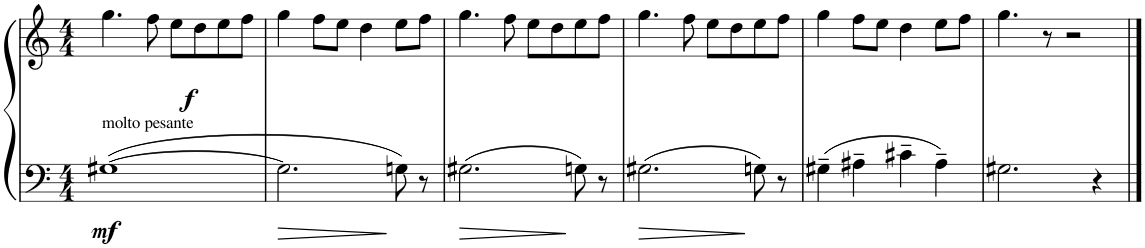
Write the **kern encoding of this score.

**kern	**kern	**dynam
*part1	*part1	*part1
*staff2	*staff1	*staff1/2
*I"Piano	*	*
*I'Pno.	*	*
*clefF4	*clefG2	*
*k[]	*k[]	*
*M4/4	*M4/4	*
=1	=1	=1
!LO:TX:a:t=molto pesante	!	!
!	!	!LO:DY:b=2
!	!	!LO:DY:n=1:b
[1G#X	4.gg\	mf f
.	8ff\	.
.	8ee\L	.
.	8dd\	.
.	8ee\	.
.	8ff\J	.
=2	=2	=2
2.G#\]	4gg\	.
.	8ff\L	.
.	8ee\J	.
.	4dd\	.
8Gn\	8ee\L	.
8r	8ff\J	.
=3	=3	=3
2.G#X\	4.gg\	.
.	8ff\	.
.	8ee\L	.
.	8dd\	.
8Gn\	8ee\	.
8r	8ff\J	.
=4	=4	=4
2.G#X\	4.gg\	.
.	8ff\	.
.	8ee\L	.
.	8dd\	.
8Gn\	8ee\	.
8r	8ff\J	.
=5	=5	=5
4G#X~\	4gg\	.
4A#X~\	8ff\L	.
.	8ee\J	.
4c#X~\	4dd\	.
4A#~\	8ee\L	.
.	8ff\J	.
=6	=6	=6
2.G#X\	4.gg\	.
.	8r	.
.	2r	.
4r	.	.
==	==	==
*-	*-	*-
